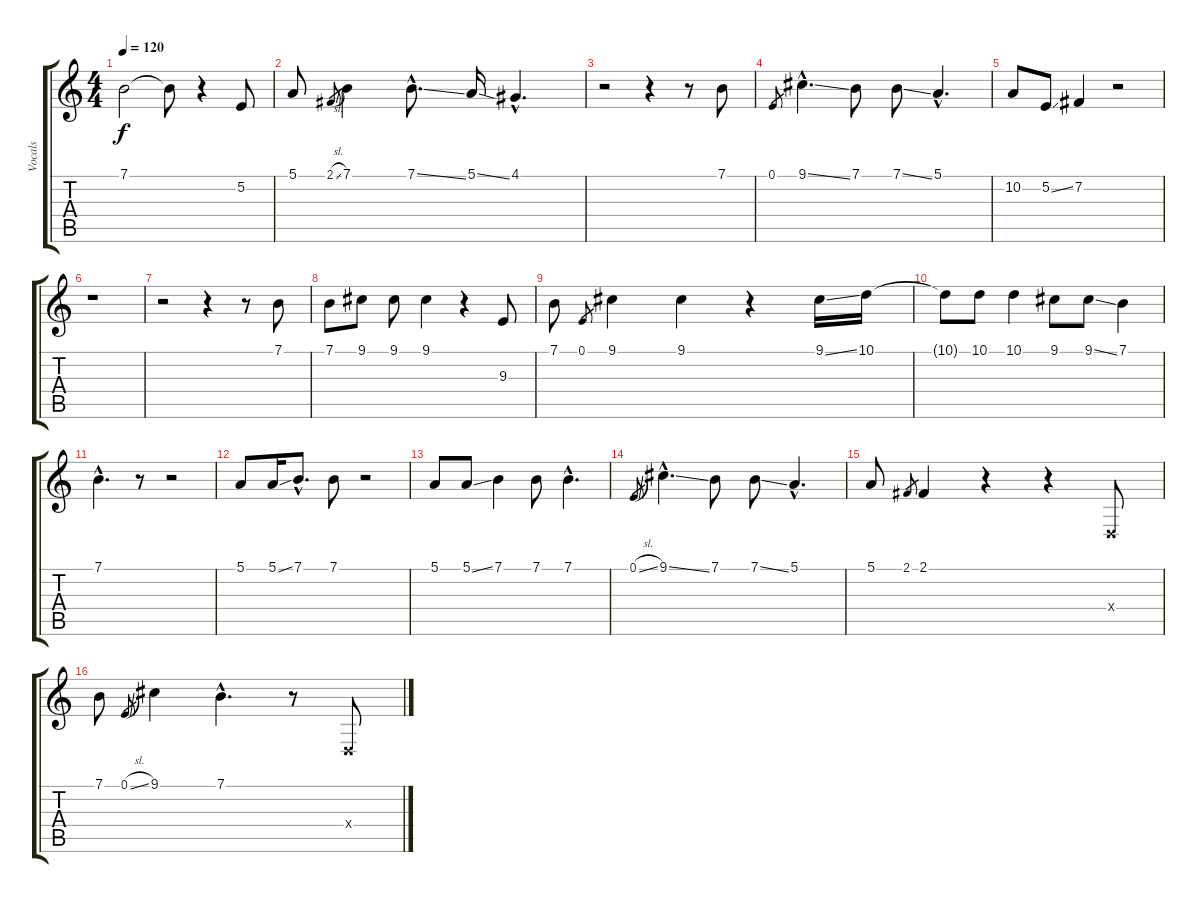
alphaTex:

\track ("Vocals" "Vocals") {instrument altosax}
\staff {score tabs}
\tuning (E4 B3 G3 D3 A2 E2) {hide}
\ts (4 4)
\tempo 120
\clef g2
\ks c
7.1.2{dy f} 7.1{t}.8 r.4 5.2.8 |
5.1.8 2.1{sl}.8{gr} 7.1.4 7.1{ss hac}.8{d} 5.1{ss}.16 4.1{hac}.4{d} |
r.2 r.4 r.8 7.1.8 |
0.1.8{gr} 9.1{ss hac}.4{d} 7.1.8 7.1{ss}.8 5.1{hac}.4{d} |
10.2.8 5.2{ss}.8 7.2.4 r.2 |
r.1 |
r.2 r.4 r.8 7.1.8 |
7.1.8 9.1.8 9.1.8 9.1.4 r.4 9.3.8 |
7.1.8 0.1.8{gr} 9.1.4 9.1.4 r.4 9.1{ss}.16 10.1.16 |
10.1{t}.8 10.1.8 10.1.4 9.1.8 9.1{ss}.8 7.1.4 |
7.1{hac}.4{d} r.8 r.2 |
5.1.8 5.1{ss}.16 7.1{hac}.8{d} 7.1.8 r.2 |
5.1.8 5.1{ss}.8 7.1.4 7.1.8 7.1{hac}.4{d} |
0.1{sl}.8{gr} 9.1{ss hac}.4{d} 7.1.8 7.1{ss}.8 5.1{hac}.4{d} |
5.1.8 2.1.8{gr} 2.1.4 r.4 r.4 0.4{x}.8 |
7.1.8 0.1{sl}.8{gr} 9.1.4 7.1{hac}.4{d} r.8 0.4{x}.8
